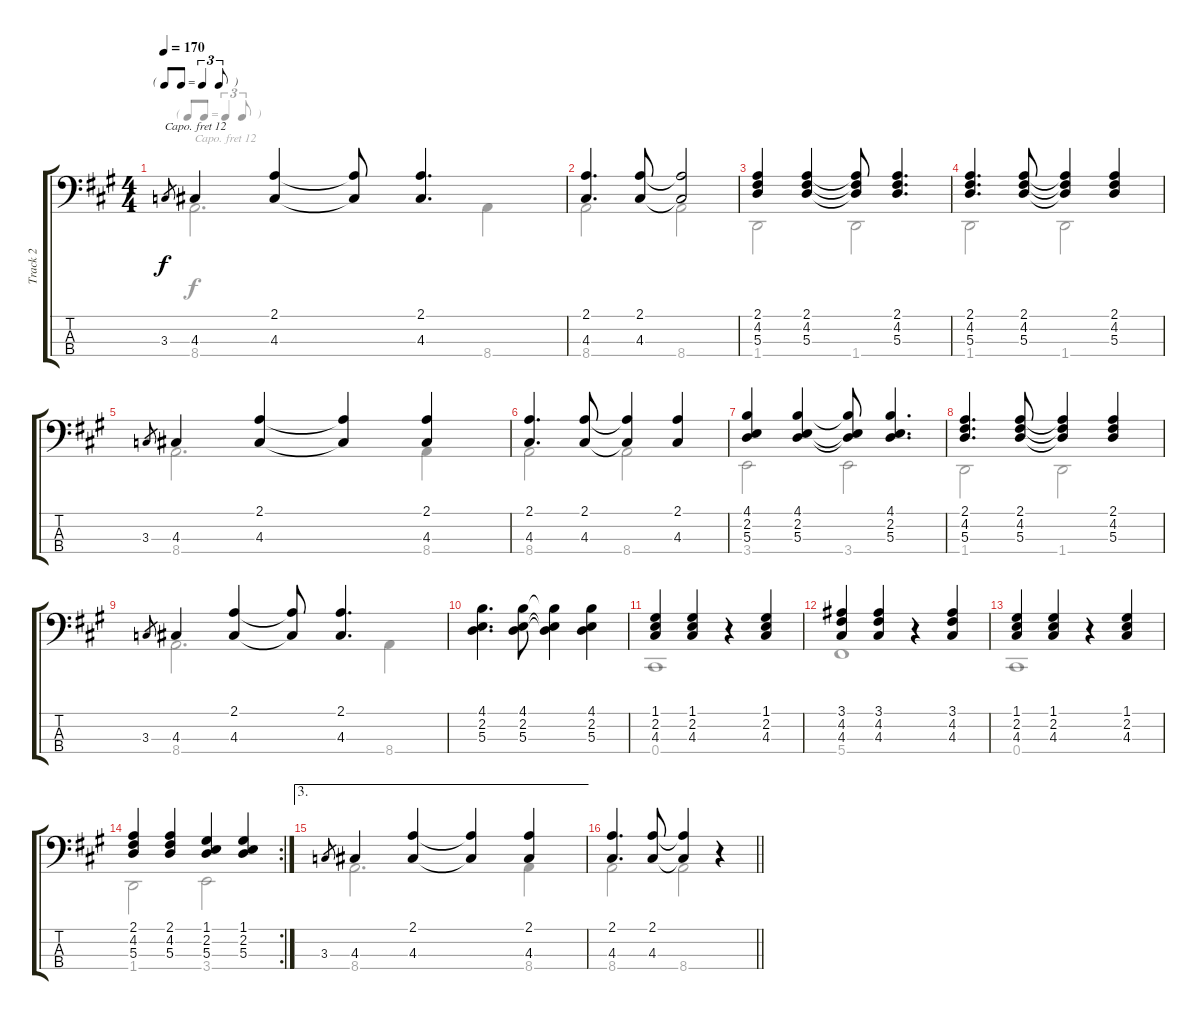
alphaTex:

\track ("Track 2" "Track 2") {instrument acousticgrandpiano}
\staff {score tabs}
\capo 12
\tuning (G2 D2 A1 Db1) {hide}
\voice
\ts (4 4)
\tf triplet8th
\tempo 170
\clef f4
\ks a
3.3.8{gr dy f} 4.3.4 (2.1 4.3).4 (2.1{t} 4.3{t}).8 (2.1 4.3).4{d} |
(2.1 4.3).4{d} (2.1 4.3).8 (2.1{t} 4.3{t}).2 |
(2.1 4.2 5.3).4 (2.1 4.2 5.3).4 (2.1{t} 4.2{t} 5.3{t}).8 (2.1 4.2 5.3).4{d} |
(2.1 4.2 5.3).4{d} (2.1 4.2 5.3).8 (2.1{t} 4.2{t} 5.3{t}).4 (2.1 4.2 5.3).4 |
3.3.8{gr} 4.3.4 (2.1 4.3).4 (2.1{t} 4.3{t}).4 (2.1 4.3).4 |
(2.1 4.3).4{d} (2.1 4.3).8 (2.1{t} 4.3{t}).4 (2.1 4.3).4 |
(4.1 2.2 5.3).4 (4.1 2.2 5.3).4 (4.1{t} 2.2{t} 5.3{t}).8 (4.1 2.2 5.3).4{d} |
(2.1 4.2 5.3).4{d} (2.1 4.2 5.3).8 (2.1{t} 4.2{t} 5.3{t}).4 (2.1 4.2 5.3).4 |
3.3.8{gr} 4.3.4 (2.1 4.3).4 (2.1{t} 4.3{t}).8 (2.1 4.3).4{d} |
(4.1 2.2 5.3).4{d} (4.1 2.2 5.3).8 (4.1{t} 2.2{t} 5.3{t}).4 (4.1 2.2 5.3).4 |
(1.1 2.2 4.3).4 (1.1 2.2 4.3).4 r.4 (1.1 2.2 4.3).4 |
(3.1 4.2 4.3).4 (3.1 4.2 4.3).4 r.4 (3.1 4.2 4.3).4 |
(1.1 2.2 4.3).4 (1.1 2.2 4.3).4 r.4 (1.1 2.2 4.3).4 |
\rc 2
(2.1 4.2 5.3).4 (2.1 4.2 5.3).4 (1.1 2.2 5.3).4 (1.1 2.2 5.3).4 |
\ae 3
3.3.8{gr} 4.3.4 (2.1 4.3).4 (2.1{t} 4.3{t}).4 (2.1 4.3).4 |
\barLineRight lightlight
(2.1 4.3).4{d} (2.1 4.3).8 (2.1{t} 4.3{t}).4 r.4
\voice
\clef f4
\ottava regular
\simile none
\ks a
8.4.2{d dy f} 8.4.4 |
8.4.2 8.4.2 |
1.4.2 1.4.2 |
1.4.2 1.4.2 |
8.4.2{d} 8.4.4 |
8.4.2 8.4.2 |
3.4.2 3.4.2 |
1.4.2 1.4.2 |
8.4.2{d} 8.4.4 |
|
0.4.1 |
5.4.1 |
0.4.1 |
1.4.2 3.4.2 |
8.4.2{d} 8.4.4 |
\barLineRight lightlight
8.4.2 8.4.2
